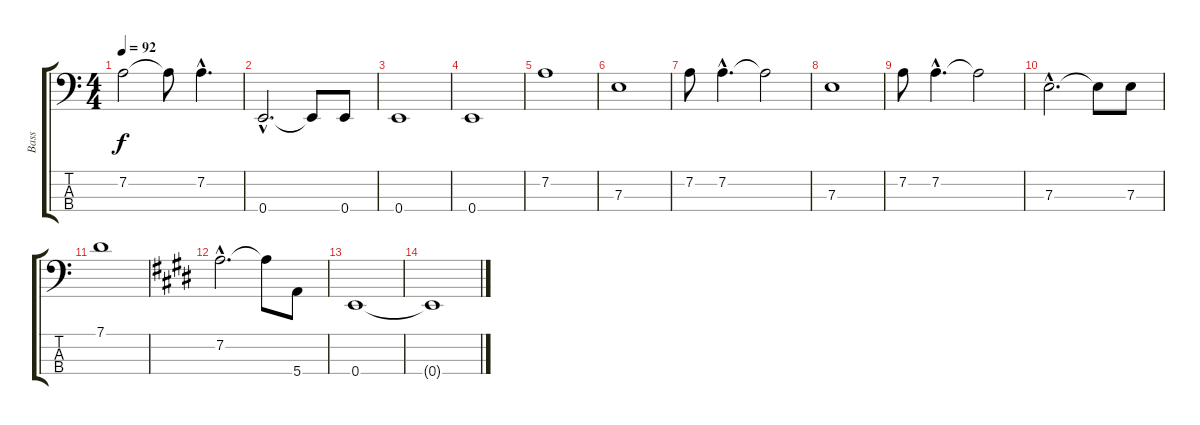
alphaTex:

\track ("Bass" "Bass") {instrument electricbassfinger}
\staff {score tabs}
\tuning (G2 D2 A1 E1) {hide}
\ts (4 4)
\tempo 92
\clef f4
\ks c
7.2.2{dy f} 7.2{t}.8 7.2{hac}.4{d} |
0.4{hac}.2{d} 0.4{t}.8 0.4.8 |
0.4.1 |
0.4.1 |
7.2.1 |
7.3.1 |
7.2.8 7.2{hac}.4{d} 7.2{t}.2 |
7.3.1 |
7.2.8 7.2{hac}.4{d} 7.2{t}.2 |
7.3{hac}.2{d} 7.3{t}.8 7.3.8 |
7.1.1 |
\ks c#minor
7.2{hac}.2{d} 7.2{t}.8 5.4.8 |
0.4.1 |
0.4{t}.1
